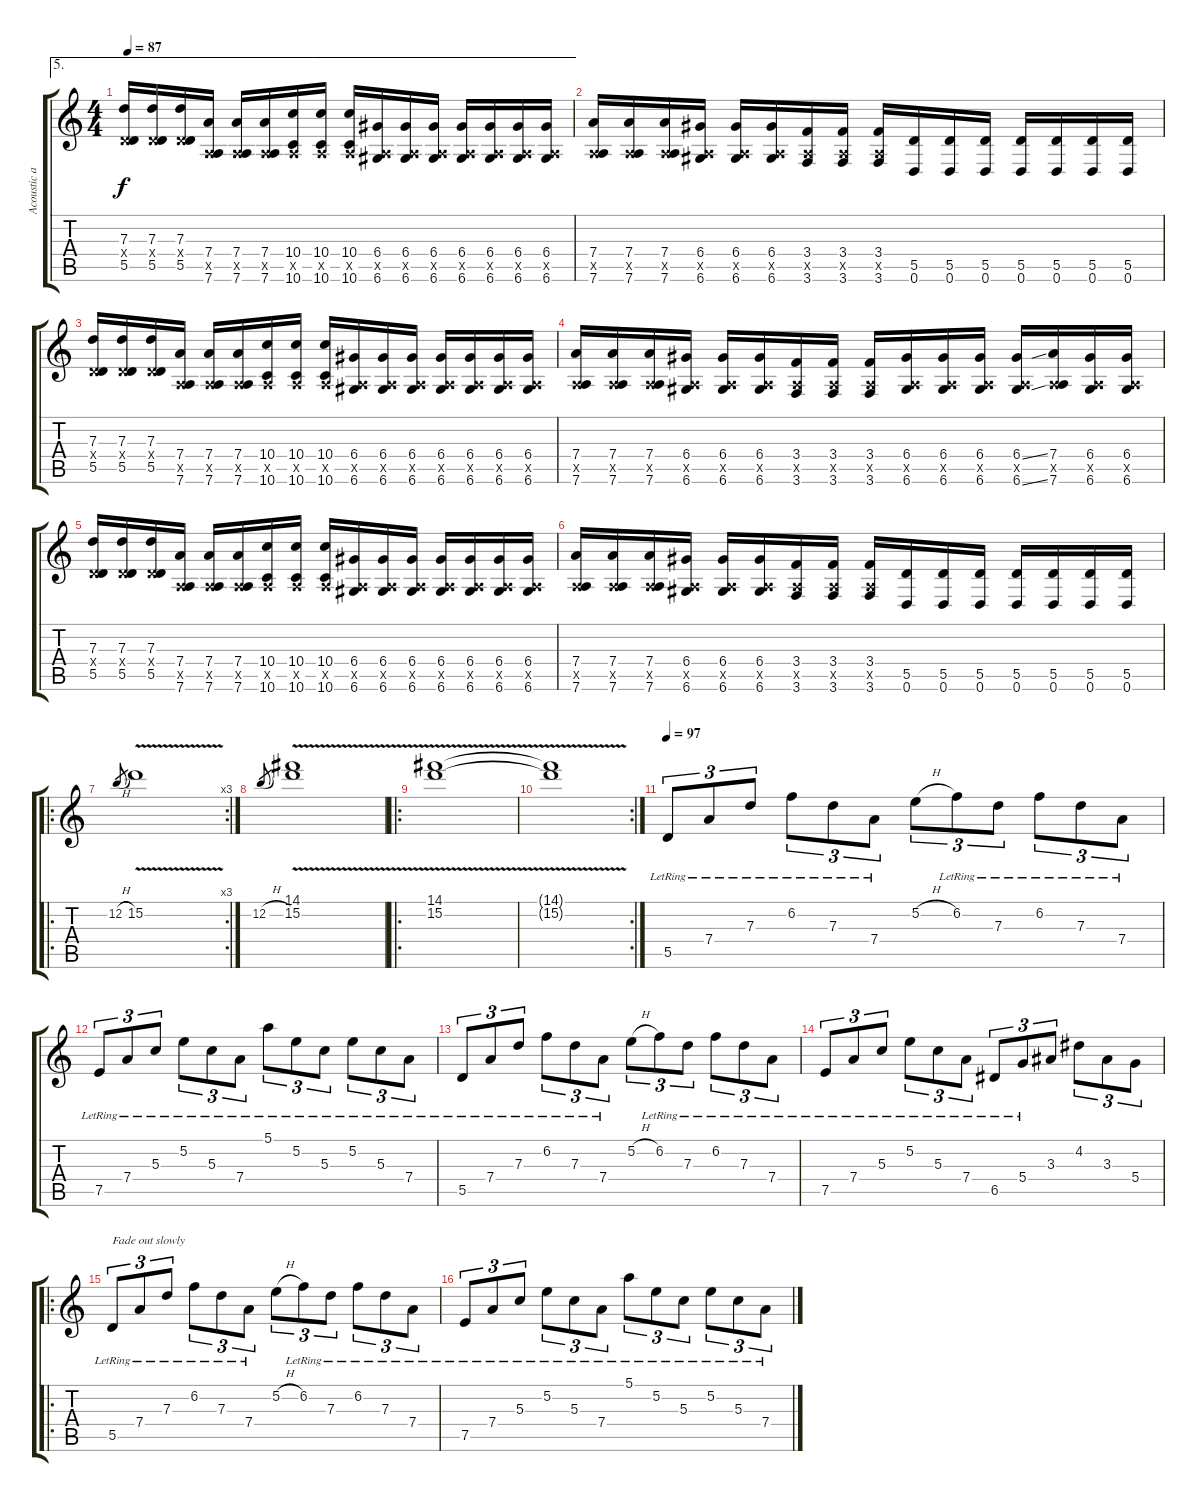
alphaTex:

\track ("Acoustic and fills" "Acoustic a") {instrument acousticguitarsteel}
\staff {score tabs}
\tuning (E4 B3 G3 D3 A2 D2) {hide}
\ae 5
\ts (4 4)
\tempo 87
\clef g2
\ks c
(7.3 0.4{x} 5.5).16{dy f instrument distortionguitar} (7.3 0.4{x} 5.5).16 (7.3 0.4{x} 5.5).16 (7.4 0.5{x} 7.6).16 (7.4 0.5{x} 7.6).16 (7.4 0.5{x} 7.6).16 (10.4 0.5{x} 10.6).16 (10.4 0.5{x} 10.6).16 (10.4 0.5{x} 10.6).16 (6.4 0.5{x} 6.6).16 (6.4 0.5{x} 6.6).16 (6.4 0.5{x} 6.6).16 (6.4 0.5{x} 6.6).16 (6.4 0.5{x} 6.6).16 (6.4 0.5{x} 6.6).16 (6.4 0.5{x} 6.6).16 |
(7.4 0.5{x} 7.6).16 (7.4 0.5{x} 7.6).16 (7.4 0.5{x} 7.6).16 (6.4 0.5{x} 6.6).16 (6.4 0.5{x} 6.6).16 (6.4 0.5{x} 6.6).16 (3.4 0.5{x} 3.6).16 (3.4 0.5{x} 3.6).16 (3.4 0.5{x} 3.6).16 (5.5 0.6).16 (5.5 0.6).16 (5.5 0.6).16 (5.5 0.6).16 (5.5 0.6).16 (5.5 0.6).16 (5.5 0.6).16 |
(7.3 0.4{x} 5.5).16{instrument distortionguitar} (7.3 0.4{x} 5.5).16 (7.3 0.4{x} 5.5).16 (7.4 0.5{x} 7.6).16 (7.4 0.5{x} 7.6).16 (7.4 0.5{x} 7.6).16 (10.4 0.5{x} 10.6).16 (10.4 0.5{x} 10.6).16 (10.4 0.5{x} 10.6).16 (6.4 0.5{x} 6.6).16 (6.4 0.5{x} 6.6).16 (6.4 0.5{x} 6.6).16 (6.4 0.5{x} 6.6).16 (6.4 0.5{x} 6.6).16 (6.4 0.5{x} 6.6).16 (6.4 0.5{x} 6.6).16 |
(7.4 0.5{x} 7.6).16 (7.4 0.5{x} 7.6).16 (7.4 0.5{x} 7.6).16 (6.4 0.5{x} 6.6).16 (6.4 0.5{x} 6.6).16 (6.4 0.5{x} 6.6).16 (3.4 0.5{x} 3.6).16 (3.4 0.5{x} 3.6).16 (3.4 0.5{x} 3.6).16 (6.4 0.5{x} 6.6).16 (6.4 0.5{x} 6.6).16 (6.4 0.5{x} 6.6).16 (6.4{ss} 0.5{x} 6.6{ss}).16 (7.4 0.5{x} 7.6).16 (6.4 0.5{x} 6.6).16 (6.4 0.5{x} 6.6).16 |
(7.3 0.4{x} 5.5).16{instrument distortionguitar} (7.3 0.4{x} 5.5).16 (7.3 0.4{x} 5.5).16 (7.4 0.5{x} 7.6).16 (7.4 0.5{x} 7.6).16 (7.4 0.5{x} 7.6).16 (10.4 0.5{x} 10.6).16 (10.4 0.5{x} 10.6).16 (10.4 0.5{x} 10.6).16 (6.4 0.5{x} 6.6).16 (6.4 0.5{x} 6.6).16 (6.4 0.5{x} 6.6).16 (6.4 0.5{x} 6.6).16 (6.4 0.5{x} 6.6).16 (6.4 0.5{x} 6.6).16 (6.4 0.5{x} 6.6).16 |
(7.4 0.5{x} 7.6).16 (7.4 0.5{x} 7.6).16 (7.4 0.5{x} 7.6).16 (6.4 0.5{x} 6.6).16 (6.4 0.5{x} 6.6).16 (6.4 0.5{x} 6.6).16 (3.4 0.5{x} 3.6).16 (3.4 0.5{x} 3.6).16 (3.4 0.5{x} 3.6).16 (5.5 0.6).16 (5.5 0.6).16 (5.5 0.6).16 (5.5 0.6).16 (5.5 0.6).16 (5.5 0.6).16 (5.5 0.6).16 |
\ro
\rc 3
12.2{h}.8{gr} 15.2{v}.1{instrument distortionguitar} |
12.2{h}.8{gr} (14.1 15.2{v}).1{instrument distortionguitar} |
\ro
(14.1 15.2{v}).1{volume 13 instrument distortionguitar} |
\rc 2
(14.1{t} 15.2{t}).1 |
\tempo 97
5.5{lr}.8{tu (3 2) instrument acousticguitarsteel} 7.4{lr}.8{tu (3 2)} 7.3{lr}.8{tu (3 2)} 6.2{lr}.8{tu (3 2)} 7.3{lr}.8{tu (3 2)} 7.4{lr}.8{tu (3 2)} 5.2{h}.8{tu (3 2)} 6.2{lr}.8{tu (3 2)} 7.3{lr}.8{tu (3 2)} 6.2{lr}.8{tu (3 2)} 7.3{lr}.8{tu (3 2)} 7.4{lr}.8{tu (3 2)} |
7.5{lr}.8{tu (3 2)} 7.4{lr}.8{tu (3 2)} 5.3{lr}.8{tu (3 2)} 5.2{lr}.8{tu (3 2)} 5.3{lr}.8{tu (3 2)} 7.4{lr}.8{tu (3 2)} 5.1{lr}.8{tu (3 2)} 5.2{lr}.8{tu (3 2)} 5.3{lr}.8{tu (3 2)} 5.2{lr}.8{tu (3 2)} 5.3{lr}.8{tu (3 2)} 7.4{lr}.8{tu (3 2)} |
5.5{lr}.8{tu (3 2) instrument acousticguitarsteel} 7.4{lr}.8{tu (3 2)} 7.3{lr}.8{tu (3 2)} 6.2{lr}.8{tu (3 2)} 7.3{lr}.8{tu (3 2)} 7.4{lr}.8{tu (3 2)} 5.2{h}.8{tu (3 2)} 6.2{lr}.8{tu (3 2)} 7.3{lr}.8{tu (3 2)} 6.2{lr}.8{tu (3 2)} 7.3{lr}.8{tu (3 2)} 7.4{lr}.8{tu (3 2)} |
7.5{lr}.8{tu (3 2)} 7.4{lr}.8{tu (3 2)} 5.3{lr}.8{tu (3 2)} 5.2{lr}.8{tu (3 2)} 5.3{lr}.8{tu (3 2)} 7.4{lr}.8{tu (3 2)} 6.5{lr}.8{tu (3 2)} 5.4{lr}.8{tu (3 2)} 3.3.8{tu (3 2)} 4.2.8{tu (3 2)} 3.3.8{tu (3 2)} 5.4.8{tu (3 2)} |
\ro
5.5{lr}.8{tu (3 2) txt "Fade out slowly" instrument acousticguitarsteel} 7.4{lr}.8{tu (3 2)} 7.3{lr}.8{tu (3 2)} 6.2{lr}.8{tu (3 2)} 7.3{lr}.8{tu (3 2)} 7.4{lr}.8{tu (3 2)} 5.2{h}.8{tu (3 2)} 6.2{lr}.8{tu (3 2)} 7.3{lr}.8{tu (3 2)} 6.2{lr}.8{tu (3 2)} 7.3{lr}.8{tu (3 2)} 7.4{lr}.8{tu (3 2)} |
7.5{lr}.8{tu (3 2)} 7.4{lr}.8{tu (3 2)} 5.3{lr}.8{tu (3 2)} 5.2{lr}.8{tu (3 2)} 5.3{lr}.8{tu (3 2)} 7.4{lr}.8{tu (3 2)} 5.1{lr}.8{tu (3 2)} 5.2{lr}.8{tu (3 2)} 5.3{lr}.8{tu (3 2)} 5.2{lr}.8{tu (3 2)} 5.3{lr}.8{tu (3 2)} 7.4{lr}.8{tu (3 2)}
